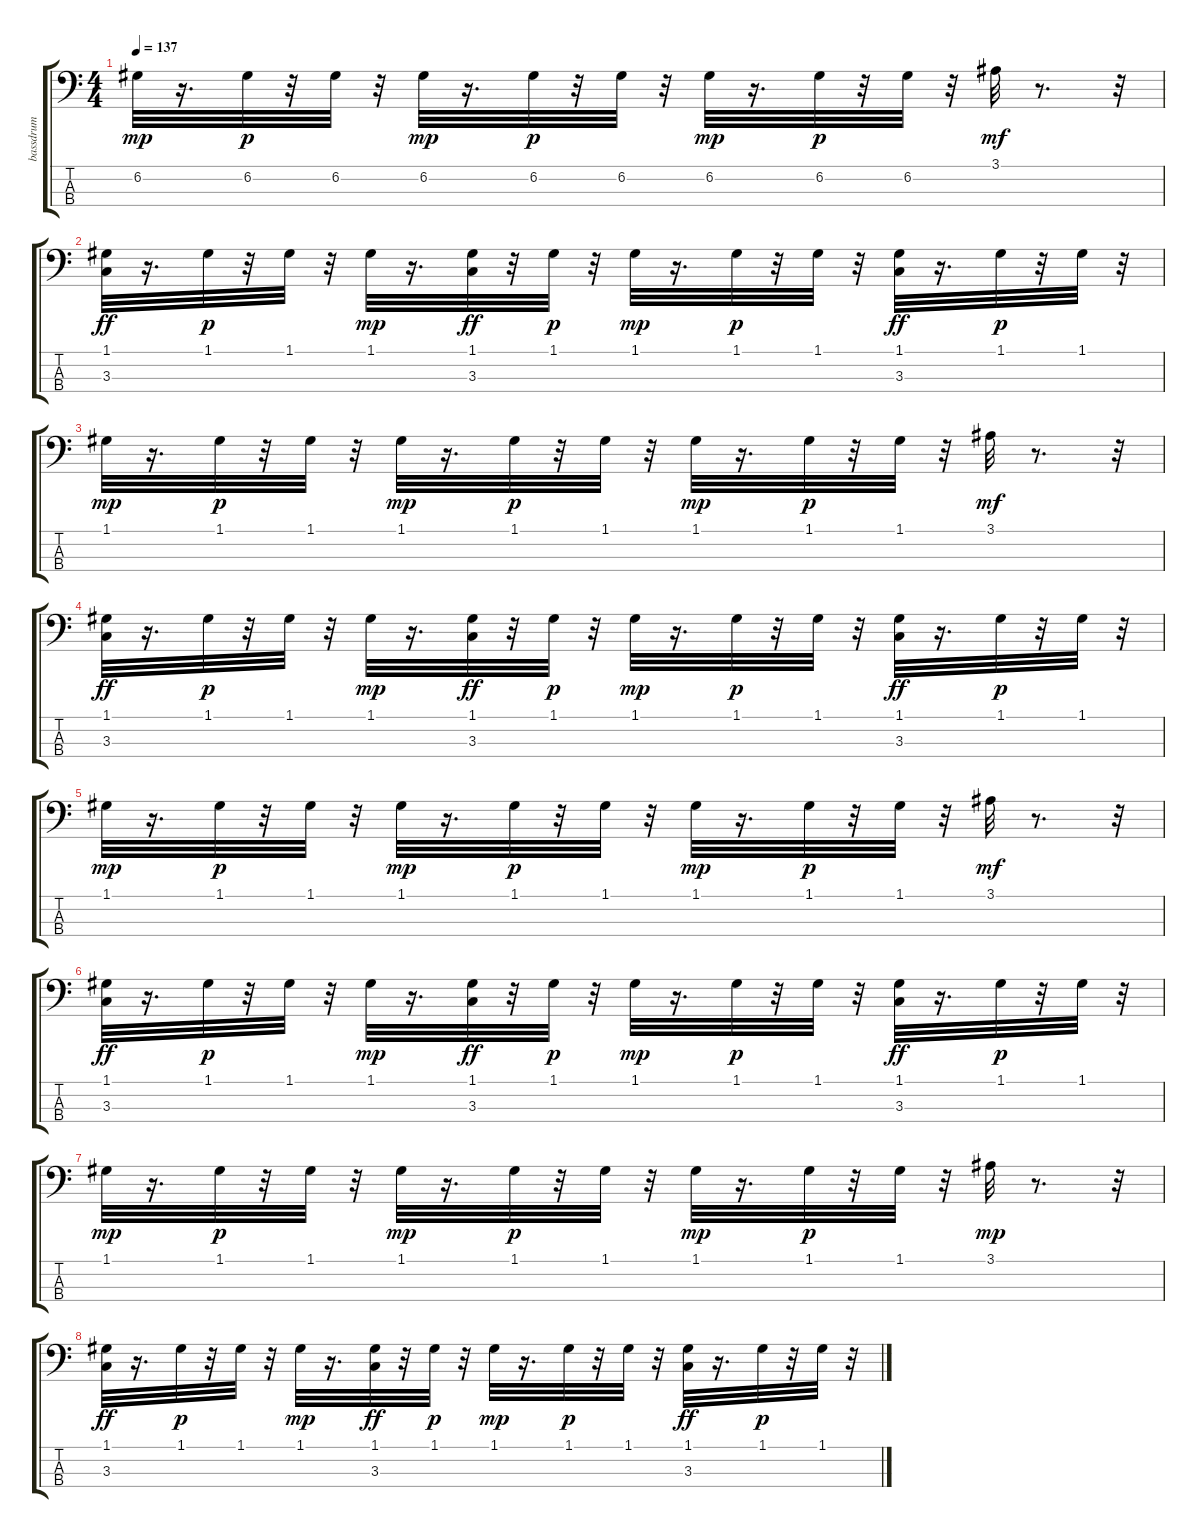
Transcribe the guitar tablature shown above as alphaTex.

\track ("bassdrum" "bassdrum") {instrument distortionguitar}
\staff {score tabs}
\tuning (G2 D2 A1 E1) {hide}
\ts (4 4)
\tempo 137
\clef f4
\ks c
6.2.32{dy mp} r.16{d} 6.2.32{dy p} r.32 6.2.32 r.32 6.2.32{dy mp} r.16{d} 6.2.32{dy p} r.32 6.2.32 r.32 6.2.32{dy mp} r.16{d} 6.2.32{dy p} r.32 6.2.32 r.32 3.1.32{dy mf} r.8{d} r.32 |
(1.1 3.3).32{dy ff} r.16{d} 1.1.32{dy p} r.32 1.1.32 r.32 1.1.32{dy mp} r.16{d} (1.1 3.3).32{dy ff} r.32 1.1.32{dy p} r.32 1.1.32{dy mp} r.16{d} 1.1.32{dy p} r.32 1.1.32 r.32 (1.1 3.3).32{dy ff} r.16{d} 1.1.32{dy p} r.32 1.1.32 r.32 |
1.1.32{dy mp} r.16{d} 1.1.32{dy p} r.32 1.1.32 r.32 1.1.32{dy mp} r.16{d} 1.1.32{dy p} r.32 1.1.32 r.32 1.1.32{dy mp} r.16{d} 1.1.32{dy p} r.32 1.1.32 r.32 3.1.32{dy mf} r.8{d} r.32 |
(1.1 3.3).32{dy ff} r.16{d} 1.1.32{dy p} r.32 1.1.32 r.32 1.1.32{dy mp} r.16{d} (1.1 3.3).32{dy ff} r.32 1.1.32{dy p} r.32 1.1.32{dy mp} r.16{d} 1.1.32{dy p} r.32 1.1.32 r.32 (1.1 3.3).32{dy ff} r.16{d} 1.1.32{dy p} r.32 1.1.32 r.32 |
1.1.32{dy mp} r.16{d} 1.1.32{dy p} r.32 1.1.32 r.32 1.1.32{dy mp} r.16{d} 1.1.32{dy p} r.32 1.1.32 r.32 1.1.32{dy mp} r.16{d} 1.1.32{dy p} r.32 1.1.32 r.32 3.1.32{dy mf} r.8{d} r.32 |
(1.1 3.3).32{dy ff} r.16{d} 1.1.32{dy p} r.32 1.1.32 r.32 1.1.32{dy mp} r.16{d} (1.1 3.3).32{dy ff} r.32 1.1.32{dy p} r.32 1.1.32{dy mp} r.16{d} 1.1.32{dy p} r.32 1.1.32 r.32 (1.1 3.3).32{dy ff} r.16{d} 1.1.32{dy p} r.32 1.1.32 r.32 |
1.1.32{dy mp} r.16{d} 1.1.32{dy p} r.32 1.1.32 r.32 1.1.32{dy mp} r.16{d} 1.1.32{dy p} r.32 1.1.32 r.32 1.1.32{dy mp} r.16{d} 1.1.32{dy p} r.32 1.1.32 r.32 3.1.32{dy mp} r.8{d} r.32 |
(1.1 3.3).32{dy ff} r.16{d} 1.1.32{dy p} r.32 1.1.32 r.32 1.1.32{dy mp} r.16{d} (1.1 3.3).32{dy ff} r.32 1.1.32{dy p} r.32 1.1.32{dy mp} r.16{d} 1.1.32{dy p} r.32 1.1.32 r.32 (1.1 3.3).32{dy ff} r.16{d} 1.1.32{dy p} r.32 1.1.32 r.32
